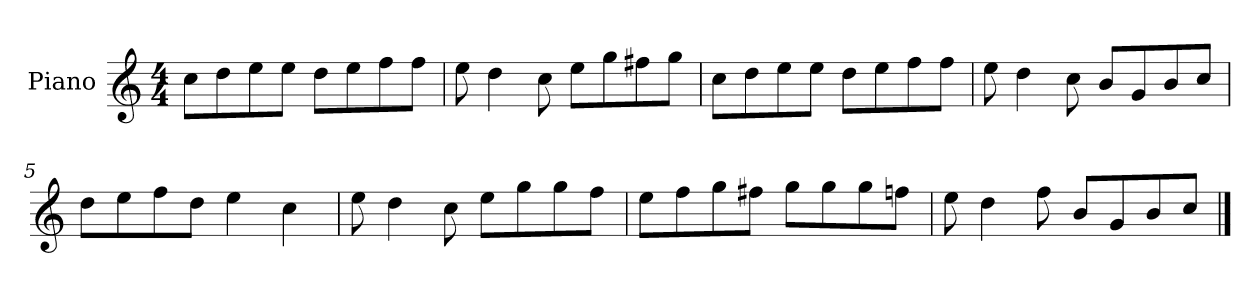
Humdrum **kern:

**kern
*part1
*staff1
*I"Piano
*I'P-no
*clefG2
*k[]
*M4/4
*MM90
=1
8cc\L
8dd\
8ee\
8ee\J
8dd\L
8ee\
8ff\
8ff\J
=2
8ee\
4dd\
8cc\
8ee\L
8gg\
8ff#X\
8gg\J
=3
8cc\L
8dd\
8ee\
8ee\J
8dd\L
8ee\
8ff\
8ff\J
=4
8ee\
4dd\
8cc\
8b/L
8g/
8b/
8cc/J
=5
8dd\L
8ee\
8ff\
8dd\J
4ee\
4cc\
!!LO:LB:g=z
=6
8ee\
4dd\
8cc\
8ee\L
8gg\
8gg\
8ff\J
=7
8ee\L
8ff\
8gg\
8ff#X\J
8gg\L
8gg\
8gg\
8ffn\J
=8
8ee\
4dd\
8ff\
8b/L
8g/
8b/
8cc/J
==
*-
